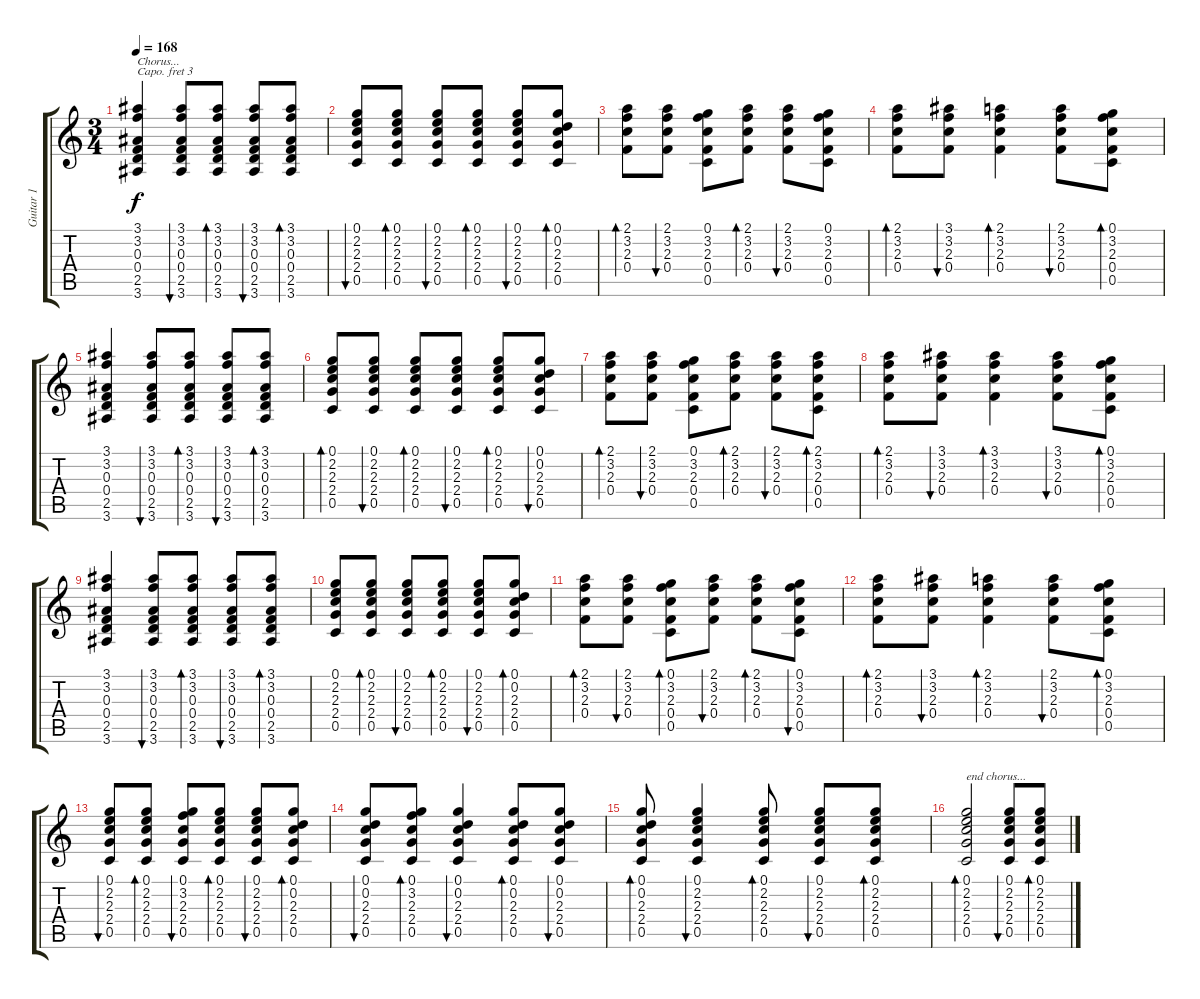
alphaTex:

\track ("Guitar 1" "Guitar 1") {instrument acousticguitarsteel}
\staff {score tabs}
\capo 3
\tuning (E4 B3 G3 D3 A2 E2) {hide}
\ts (3 4)
\tempo 168
\clef g2
\ks c
(3.1 3.2 0.3 0.4 2.5 3.6).4{txt "Chorus..." dy f} (3.1 3.2 0.3 0.4 2.5 3.6).8{bu 60} (3.1 3.2 0.3 0.4 2.5 3.6).8{bd 60} (3.1 3.2 0.3 0.4 2.5 3.6).8{bu 60} (3.1 3.2 0.3 0.4 2.5 3.6).8{bd 60} |
(0.1 2.2 2.3 2.4 0.5).8{bu 60} (0.1 2.2 2.3 2.4 0.5).8{bd 60} (0.1 2.2 2.3 2.4 0.5).8{bu 60} (0.1 2.2 2.3 2.4 0.5).8{bd 60} (0.1 2.2 2.3 2.4 0.5).8{bu 60} (0.1 0.2 2.3 2.4 0.5).8{bd 60} |
(2.1 3.2 2.3 0.4).8{bd 60} (2.1 3.2 2.3 0.4).8{bu 60} (0.1 3.2 2.3 0.4 0.5).8 (2.1 3.2 2.3 0.4).8{bd 60} (2.1 3.2 2.3 0.4).8{bu 60} (0.1 3.2 2.3 0.4 0.5).8 |
(2.1 3.2 2.3 0.4).8{bd 60} (3.1 3.2 2.3 0.4).8{bu 60} (2.1 3.2 2.3 0.4).4{bd 60} (2.1 3.2 2.3 0.4).8{bu 60} (0.1 3.2 2.3 0.4 0.5).8{bd 60} |
(3.1 3.2 0.3 0.4 2.5 3.6).4 (3.1 3.2 0.3 0.4 2.5 3.6).8{bu 60} (3.1 3.2 0.3 0.4 2.5 3.6).8{bd 60} (3.1 3.2 0.3 0.4 2.5 3.6).8{bu 60} (3.1 3.2 0.3 0.4 2.5 3.6).8{bd 60} |
(0.1 2.2 2.3 2.4 0.5).8{bd 60} (0.1 2.2 2.3 2.4 0.5).8{bu 60} (0.1 2.2 2.3 2.4 0.5).8{bd 60} (0.1 2.2 2.3 2.4 0.5).8{bu 60} (0.1 2.2 2.3 2.4 0.5).8{bd 60} (0.1 0.2 2.3 2.4 0.5).8{bu 60} |
(2.1 3.2 2.3 0.4).8{bd 60} (2.1 3.2 2.3 0.4).8{bu 60} (0.1 3.2 2.3 0.4 0.5).8 (2.1 3.2 2.3 0.4).8{bd 60} (2.1 3.2 2.3 0.4).8{bu 60} (2.1 3.2 2.3 0.4 0.5).8{bd 60} |
(2.1 3.2 2.3 0.4).8{bd 60} (3.1 3.2 2.3 0.4).8{bu 60} (3.1 3.2 2.3 0.4).4{bd 60} (3.1 3.2 2.3 0.4).8{bu 60} (0.1 3.2 2.3 0.4 0.5).8{bd 60} |
(3.1 3.2 0.3 0.4 2.5 3.6).4 (3.1 3.2 0.3 0.4 2.5 3.6).8{bu 60} (3.1 3.2 0.3 0.4 2.5 3.6).8{bd 60} (3.1 3.2 0.3 0.4 2.5 3.6).8{bu 60} (3.1 3.2 0.3 0.4 2.5 3.6).8{bd 60} |
(0.1 2.2 2.3 2.4 0.5).8 (0.1 2.2 2.3 2.4 0.5).8{bd 60} (0.1 2.2 2.3 2.4 0.5).8{bu 60} (0.1 2.2 2.3 2.4 0.5).8{bd 60} (0.1 2.2 2.3 2.4 0.5).8{bu 60} (0.1 0.2 2.3 2.4 0.5).8{bd 60} |
(2.1 3.2 2.3 0.4).8{bd 60} (2.1 3.2 2.3 0.4).8{bu 60} (0.1 3.2 2.3 0.4 0.5).8{bd 60} (2.1 3.2 2.3 0.4).8{bu 60} (2.1 3.2 2.3 0.4).8{bd 60} (0.1 3.2 2.3 0.4 0.5).8{bu 60} |
(2.1 3.2 2.3 0.4).8{bd 60} (3.1 3.2 2.3 0.4).8{bu 60} (2.1 3.2 2.3 0.4).4{bd 60} (2.1 3.2 2.3 0.4).8{bu 60} (0.1 3.2 2.3 0.4 0.5).8{bd 60} |
(0.1 2.2 2.3 2.4 0.5).8{bu 60} (0.1 2.2 2.3 2.4 0.5).8{bd 60} (0.1 3.2 2.3 2.4 0.5).8{bu 60} (0.1 2.2 2.3 2.4 0.5).8{bd 60} (0.1 2.2 2.3 2.4 0.5).8{bu 60} (0.1 0.2 2.3 2.4 0.5).8{bd 60} |
(0.1 0.2 2.3 2.4 0.5).8{bu 60} (0.1 3.2 2.3 2.4 0.5).8{bd 60} (0.1 0.2 2.3 2.4 0.5).4{bu 60} (0.1 0.2 2.3 2.4 0.5).8{bd 60} (0.1 0.2 2.3 2.4 0.5).8{bu 60} |
(0.1 0.2 2.3 2.4 0.5).8{bd 60} (0.1 2.2 2.3 2.4 0.5).4{bu 60} (0.1 2.2 2.3 2.4 0.5).8{bd 60} (0.1 2.2 2.3 2.4 0.5).8{bu 60} (0.1 2.2 2.3 2.4 0.5).8{bd 60} |
(0.1 2.2 2.3 2.4 0.5).2{bd 60 txt "end chorus..."} (0.1 2.2 2.3 2.4 0.5).8{bu 60} (0.1 2.2 2.3 2.4 0.5).8{bd 60}
